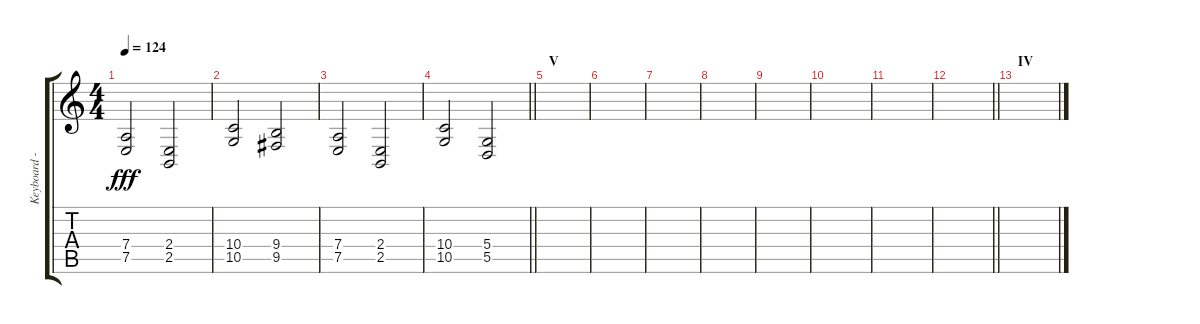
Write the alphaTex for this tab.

\track ("Keyboard - Choir (Ctulhu)" "Keyboard -") {instrument choiraahs}
\staff {score tabs}
\tuning (E4 B3 G3 D3 A2 E2) {hide}
\ts (4 4)
\tempo 124
\clef g2
\ks c
(7.4 7.5).2{dy fff} (2.4 2.5).2 |
(10.4 10.5).2 (9.4 9.5).2 |
(7.4 7.5).2 (2.4 2.5).2 |
\barLineRight lightlight
(10.4 10.5).2 (5.4 5.5).2 |
\section ("" "V")
|
|
|
|
|
|
|
\barLineRight lightlight
|
\section ("" "IV")
